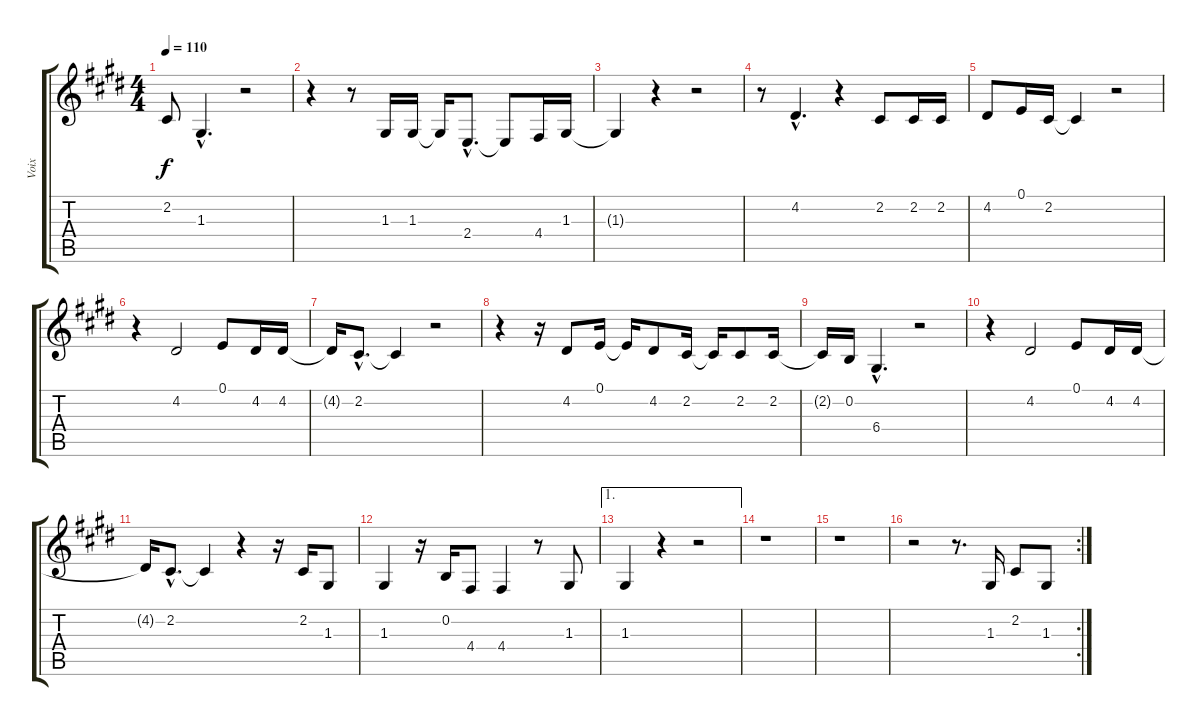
\track ("Voix" "Voix") {instrument clarinet}
\staff {score tabs}
\tuning (E4 B3 G3 D3 A2 E2) {hide}
\ts (4 4)
\tempo 110
\clef g2
\ks e
2.2.8{dy f} 1.3{hac}.4{d} r.2 |
r.4 r.8 1.3.16 1.3.16 1.3{t}.16 2.4{hac}.8{d} 2.4{t}.8 4.4.16 1.3.16 |
1.3{t}.4 r.4 r.2 |
r.8 4.2{hac}.4{d} r.4 2.2.8 2.2.16 2.2.16 |
4.2.8 0.1.16 2.2.16 2.2{t}.4 r.2 |
r.4 4.2.2 0.1.8 4.2.16 4.2.16 |
4.2{t}.16 2.2{hac}.8{d} 2.2{t}.4 r.2 |
r.4 r.16 4.2.8 0.1.16 0.1{t}.16 4.2.8 2.2.16 2.2{t}.16 2.2.8 2.2.16 |
2.2{t}.16 0.2.16 6.4{hac}.4{d} r.2 |
r.4 4.2.2 0.1.8 4.2.16 4.2.16 |
4.2{t}.16 2.2{hac}.8{d} 2.2{t}.4 r.4 r.16 2.2.16 1.3.8 |
1.3.4 r.16 0.2.16 4.4.8 4.4.4 r.8 1.3.8 |
\ae 1
1.3.4 r.4 r.2 |
r.1 |
r.1 |
\rc 2
r.2 r.8{d} 1.3.16 2.2.8 1.3.8
